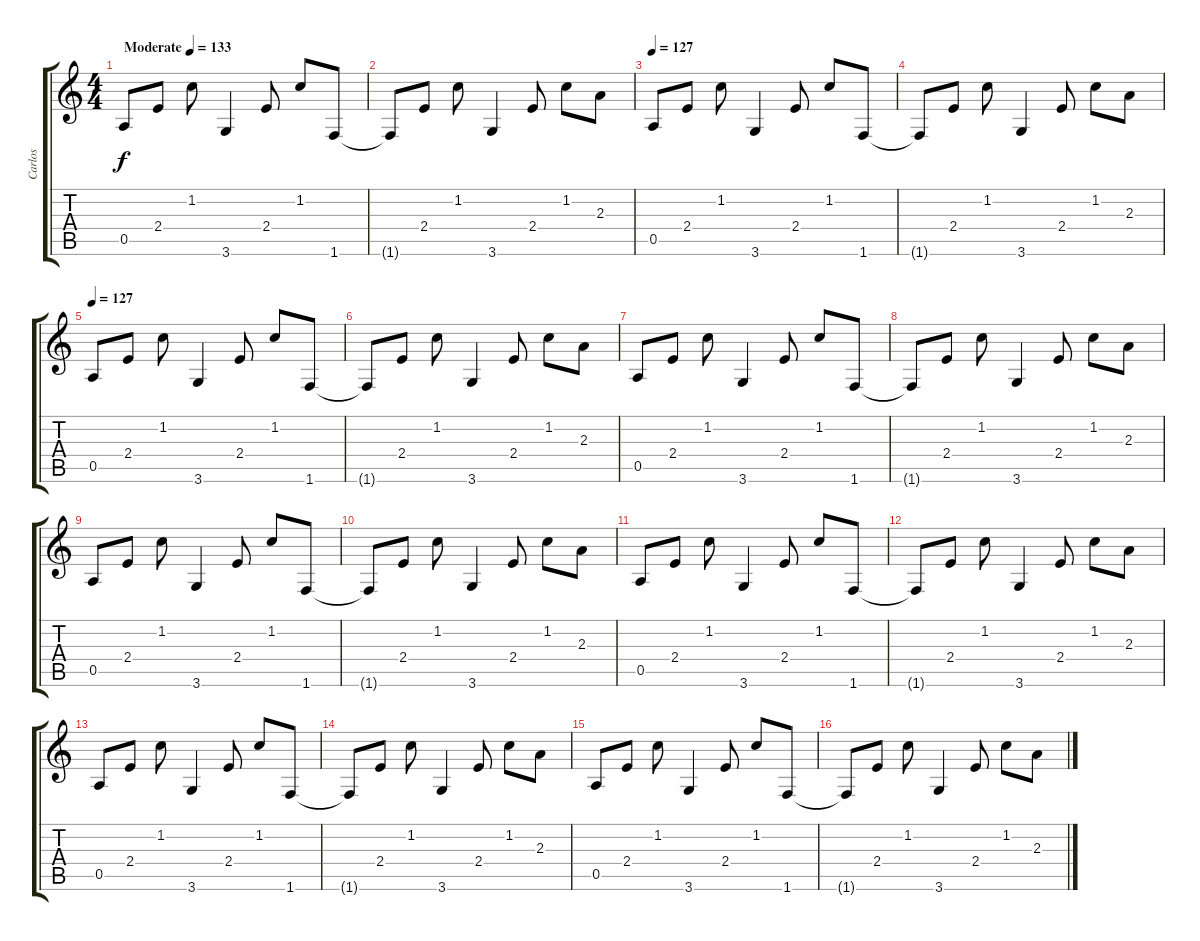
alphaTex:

\track ("Carlos" "Carlos") {instrument distortionguitar}
\staff {score tabs}
\tuning (E4 B3 G3 D3 A2 E2) {hide}
\ts (4 4)
\tempo (133 "Moderate")
\tempo 127
\tempo (133 "Moderate")
\clef g2
\ks c
0.5.8{dy f instrument distortionguitar} 2.4.8 1.2.8 3.6.4 2.4.8 1.2.8 1.6.8 |
1.6{t}.8 2.4.8 1.2.8 3.6.4 2.4.8 1.2.8 2.3.8 |
\tempo 127
0.5.8{instrument electricguitarclean} 2.4.8 1.2.8 3.6.4 2.4.8 1.2.8 1.6.8 |
1.6{t}.8 2.4.8 1.2.8 3.6.4 2.4.8 1.2.8 2.3.8 |
\tempo 127
0.5.8{instrument electricguitarclean} 2.4.8 1.2.8 3.6.4 2.4.8 1.2.8 1.6.8 |
1.6{t}.8 2.4.8 1.2.8 3.6.4 2.4.8 1.2.8 2.3.8 |
0.5.8{instrument electricguitarclean} 2.4.8 1.2.8 3.6.4 2.4.8 1.2.8 1.6.8 |
1.6{t}.8 2.4.8 1.2.8 3.6.4 2.4.8 1.2.8 2.3.8 |
0.5.8{instrument electricguitarclean} 2.4.8 1.2.8 3.6.4 2.4.8 1.2.8 1.6.8 |
1.6{t}.8 2.4.8 1.2.8 3.6.4 2.4.8 1.2.8 2.3.8 |
0.5.8{instrument electricguitarclean} 2.4.8 1.2.8 3.6.4 2.4.8 1.2.8 1.6.8 |
1.6{t}.8 2.4.8 1.2.8 3.6.4 2.4.8 1.2.8 2.3.8 |
0.5.8{instrument electricguitarclean} 2.4.8 1.2.8 3.6.4 2.4.8 1.2.8 1.6.8 |
1.6{t}.8 2.4.8 1.2.8 3.6.4 2.4.8 1.2.8 2.3.8 |
0.5.8{instrument electricguitarclean} 2.4.8 1.2.8 3.6.4 2.4.8 1.2.8 1.6.8 |
1.6{t}.8 2.4.8{instrument electricguitarclean} 1.2.8 3.6.4 2.4.8 1.2.8 2.3.8
